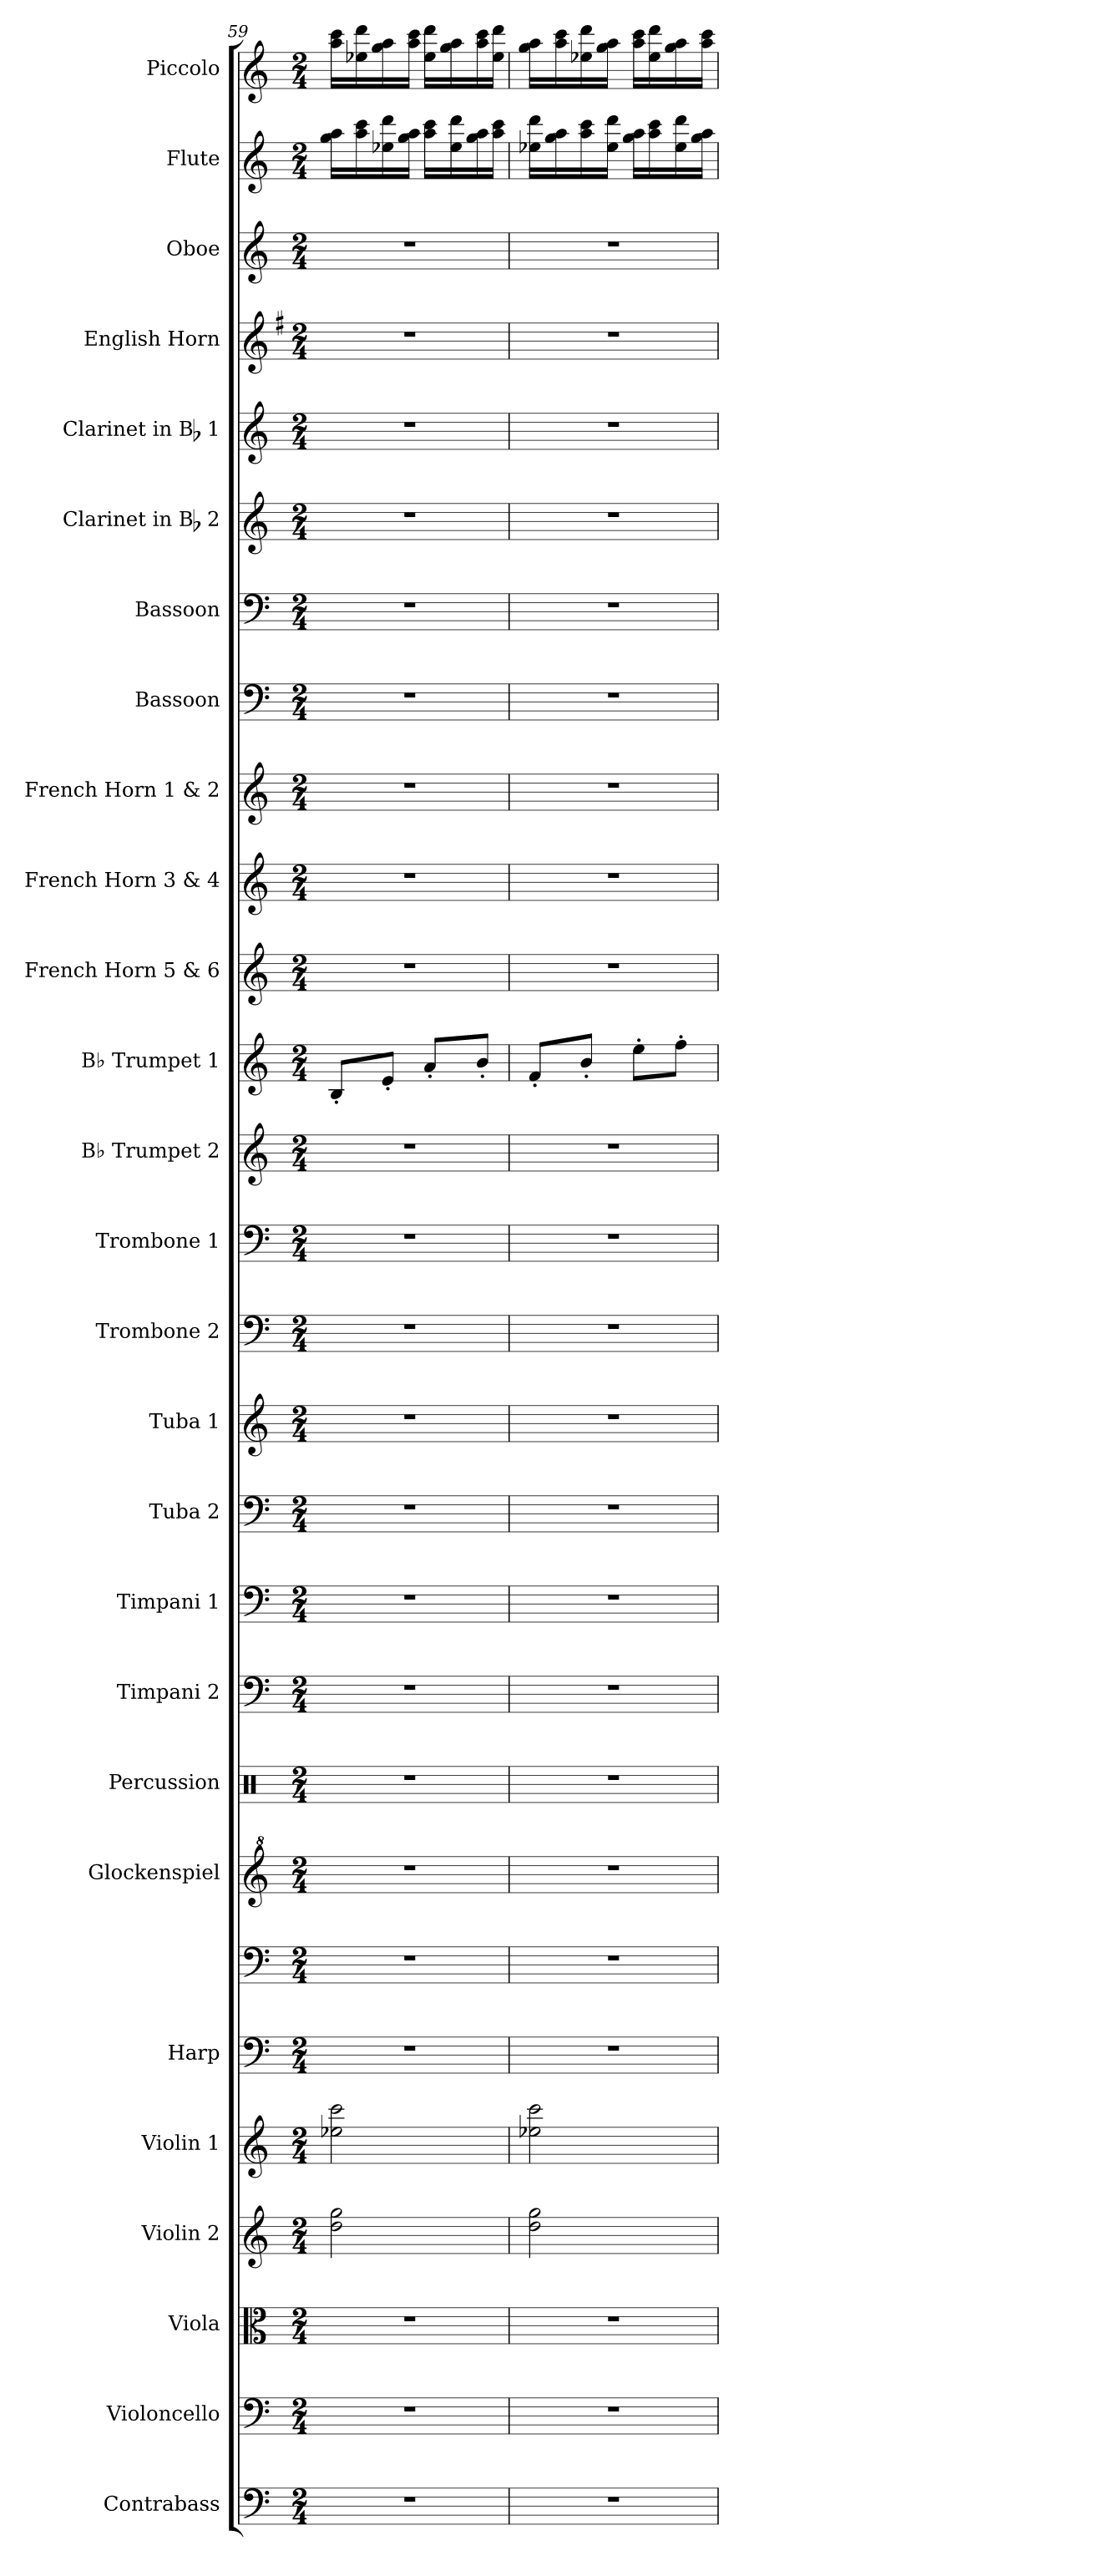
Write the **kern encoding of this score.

**kern	**kern	**kern	**kern	**kern	**kern	**kern	**kern	**kern	**kern	**kern	**kern	**kern	**kern	**kern	**kern	**kern	**kern	**kern	**kern	**kern	**kern	**kern	**kern	**kern	**kern	**kern	**kern
*part27	*part26	*part25	*part24	*part23	*part22	*part22	*part21	*part20	*part19	*part18	*part17	*part16	*part15	*part14	*part13	*part12	*part11	*part10	*part9	*part8	*part7	*part6	*part5	*part4	*part3	*part2	*part1
*staff28	*staff27	*staff26	*staff25	*staff24	*staff23	*staff22	*staff21	*staff20	*staff19	*staff18	*staff17	*staff16	*staff15	*staff14	*staff13	*staff12	*staff11	*staff10	*staff9	*staff8	*staff7	*staff6	*staff5	*staff4	*staff3	*staff2	*staff1
*I"Contrabass	*I"Violoncello	*I"Viola	*I"Violin 2	*I"Violin 1	*I"Harp	*	*I"Glockenspiel	*I"Percussion	*I"Timpani 2	*I"Timpani 1	*I"Tuba 2	*I"Tuba 1	*I"Trombone 2	*I"Trombone 1	*I"B♭ Trumpet 2	*I"B♭ Trumpet 1	*I"French Horn 5 &amp; 6	*I"French Horn 3 &amp; 4	*I"French Horn 1 &amp; 2	*I"Bassoon	*I"Bassoon	*I"Clarinet in Bb 2	*I"Clarinet in Bb 1	*I"English Horn	*I"Oboe	*I"Flute	*I"Piccolo
*I'Cbs.	*I'Vlc.	*I'Vla.	*I'Vln. 2	*I'Vln. 1	*I'Hrp.	*	*I'Glk.	*I'Perc.	*I'Timp. 2	*I'Timp. 1	*I'Tba. 2	*I'Tba. 1	*I'Tbn. 2	*I'Tbn. 1	*I'B♭ Tpt. 2	*I'B♭ Tpt. 1	*I'F Hn. 5 &amp; 6	*I'F Hn. 3 &amp; 4	*I'F Hn. 1 &amp; 2	*I'Bsn.	*I'Bsn.	*	*	*I'Eng Hn.	*I'Ob.	*I'Fl.	*I'Pic.
!!LO:PB:g=z
*clefF4	*clefF4	*clefC3	*clefG2	*clefG2	*clefF4	*clefF4	*clefG^2	*clefX	*clefF4	*clefF4	*clefF4	*clefG2	*clefF4	*clefF4	*clefG2	*clefG2	*clefG2	*clefG2	*clefG2	*clefF4	*clefF4	*clefG2	*clefG2	*clefG2	*clefG2	*clefG2	*clefG2
*	*	*	*	*	*	*	*	*	*	*	*	*	*	*	*ITrd1c2	*ITrd1c2	*ITrd4c7	*ITrd4c7	*ITrd4c7	*	*	*ITrd-5c-8	*ITrd-5c-8	*ITrd4c7	*	*	*
*k[]	*k[]	*k[]	*k[]	*k[]	*k[]	*k[]	*k[]	*k[]	*k[]	*k[]	*k[]	*k[]	*k[]	*k[]	*k[b-e-]	*k[b-e-]	*k[b-]	*k[b-]	*k[b-]	*k[]	*k[]	*k[b-e-a-d-]	*k[b-e-a-d-]	*k[]	*k[]	*k[]	*k[]
*M2/4	*M2/4	*M2/4	*M2/4	*M2/4	*M2/4	*M2/4	*M2/4	*M2/4	*M2/4	*M2/4	*M2/4	*M2/4	*M2/4	*M2/4	*M2/4	*M2/4	*M2/4	*M2/4	*M2/4	*M2/4	*M2/4	*M2/4	*M2/4	*M2/4	*M2/4	*M2/4	*M2/4
=59	=59	=59	=59	=59	=59	=59	=59	=59	=59	=59	=59	=59	=59	=59	=59	=59	=59	=59	=59	=59	=59	=59	=59	=59	=59	=59	=59
2r	2r	2r	2dd\ 2gg\	2ee-X\ 2ccc\	2r	2r	2r	2r	2r	2r	2r	2r	2r	2r	2r	8A'/L	2r	2r	2r	2r	2r	2r	2r	2r	2r	16gg\ 16aa\LL	16aa\ 16ccc\LL
.	.	.	.	.	.	.	.	.	.	.	.	.	.	.	.	.	.	.	.	.	.	.	.	.	.	16aa\ 16ccc\	16ee-X\ 16ddd\
.	.	.	.	.	.	.	.	.	.	.	.	.	.	.	.	8d'/J	.	.	.	.	.	.	.	.	.	16ee-X\ 16ddd\	16gg\ 16aa\
.	.	.	.	.	.	.	.	.	.	.	.	.	.	.	.	.	.	.	.	.	.	.	.	.	.	16gg\ 16aa\JJ	16aa\ 16ccc\JJ
.	.	.	.	.	.	.	.	.	.	.	.	.	.	.	.	8g'/L	.	.	.	.	.	.	.	.	.	16aa\ 16ccc\LL	16ee-\ 16ddd\LL
.	.	.	.	.	.	.	.	.	.	.	.	.	.	.	.	.	.	.	.	.	.	.	.	.	.	16ee-\ 16ddd\	16gg\ 16aa\
.	.	.	.	.	.	.	.	.	.	.	.	.	.	.	.	8a'/J	.	.	.	.	.	.	.	.	.	16gg\ 16aa\	16aa\ 16ccc\
.	.	.	.	.	.	.	.	.	.	.	.	.	.	.	.	.	.	.	.	.	.	.	.	.	.	16aa\ 16ccc\JJ	16ee-\ 16ddd\JJ
=60	=60	=60	=60	=60	=60	=60	=60	=60	=60	=60	=60	=60	=60	=60	=60	=60	=60	=60	=60	=60	=60	=60	=60	=60	=60	=60	=60
2r	2r	2r	2dd\ 2gg\	2ee-X\ 2ccc\	2r	2r	2r	2r	2r	2r	2r	2r	2r	2r	2r	8e-'/L	2r	2r	2r	2r	2r	2r	2r	2r	2r	16ee-X\ 16ddd\LL	16gg\ 16aa\LL
.	.	.	.	.	.	.	.	.	.	.	.	.	.	.	.	.	.	.	.	.	.	.	.	.	.	16gg\ 16aa\	16aa\ 16ccc\
.	.	.	.	.	.	.	.	.	.	.	.	.	.	.	.	8a'/J	.	.	.	.	.	.	.	.	.	16aa\ 16ccc\	16ee-X\ 16ddd\
.	.	.	.	.	.	.	.	.	.	.	.	.	.	.	.	.	.	.	.	.	.	.	.	.	.	16ee-\ 16ddd\JJ	16gg\ 16aa\JJ
.	.	.	.	.	.	.	.	.	.	.	.	.	.	.	.	8dd'\L	.	.	.	.	.	.	.	.	.	16gg\ 16aa\LL	16aa\ 16ccc\LL
.	.	.	.	.	.	.	.	.	.	.	.	.	.	.	.	.	.	.	.	.	.	.	.	.	.	16aa\ 16ccc\	16ee-\ 16ddd\
.	.	.	.	.	.	.	.	.	.	.	.	.	.	.	.	8ee-'\J	.	.	.	.	.	.	.	.	.	16ee-\ 16ddd\	16gg\ 16aa\
.	.	.	.	.	.	.	.	.	.	.	.	.	.	.	.	.	.	.	.	.	.	.	.	.	.	16gg\ 16aa\JJ	16aa\ 16ccc\JJ
=	=	=	=	=	=	=	=	=	=	=	=	=	=	=	=	=	=	=	=	=	=	=	=	=	=	=	=
*-	*-	*-	*-	*-	*-	*-	*-	*-	*-	*-	*-	*-	*-	*-	*-	*-	*-	*-	*-	*-	*-	*-	*-	*-	*-	*-	*-
